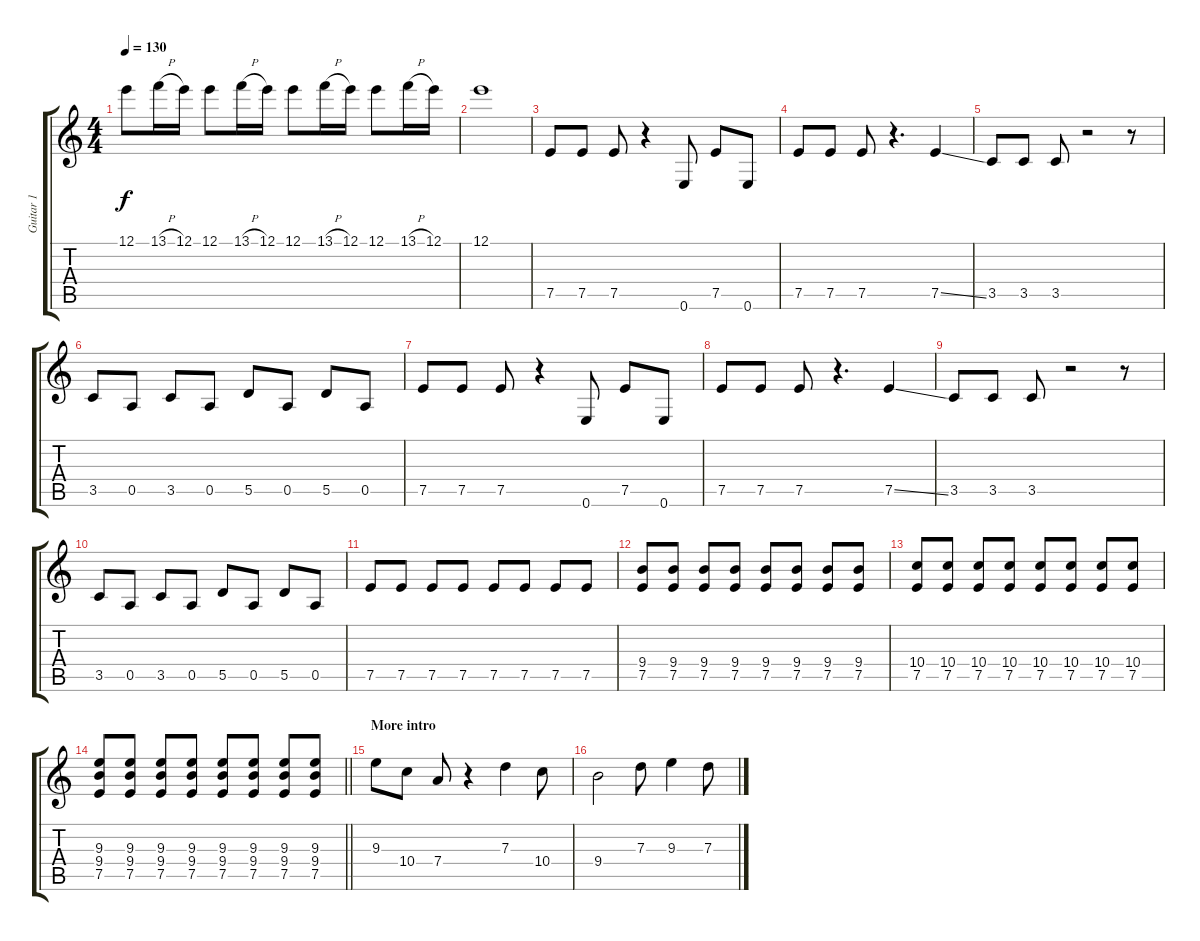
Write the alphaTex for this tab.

\track ("Guitar 1" "Guitar 1") {instrument overdrivenguitar}
\staff {score tabs}
\tuning (E4 B3 G3 D3 A2 E2) {hide}
\ts (4 4)
\tempo 130
\clef g2
\ks c
12.1.8{dy f} 13.1{h}.16 12.1.16 12.1.8 13.1{h}.16 12.1.16 12.1.8 13.1{h}.16 12.1.16 12.1.8 13.1{h}.16 12.1.16 |
12.1.1 |
7.5.8 7.5.8 7.5.8 r.4 0.6.8 7.5.8 0.6.8 |
7.5.8 7.5.8 7.5.8 r.4{d} 7.5{ss}.4 |
3.5.8 3.5.8 3.5.8 r.2 r.8 |
3.5.8 0.5.8 3.5.8 0.5.8 5.5.8 0.5.8 5.5.8 0.5.8 |
7.5.8 7.5.8 7.5.8 r.4 0.6.8 7.5.8 0.6.8 |
7.5.8 7.5.8 7.5.8 r.4{d} 7.5{ss}.4 |
3.5.8 3.5.8 3.5.8 r.2 r.8 |
3.5.8 0.5.8 3.5.8 0.5.8 5.5.8 0.5.8 5.5.8 0.5.8 |
7.5.8 7.5.8 7.5.8 7.5.8 7.5.8 7.5.8 7.5.8 7.5.8 |
(9.4 7.5).8 (9.4 7.5).8 (9.4 7.5).8 (9.4 7.5).8 (9.4 7.5).8 (9.4 7.5).8 (9.4 7.5).8 (9.4 7.5).8 |
(10.4 7.5).8 (10.4 7.5).8 (10.4 7.5).8 (10.4 7.5).8 (10.4 7.5).8 (10.4 7.5).8 (10.4 7.5).8 (10.4 7.5).8 |
\barLineRight lightlight
(9.3 9.4 7.5).8 (9.3 9.4 7.5).8 (9.3 9.4 7.5).8 (9.3 9.4 7.5).8 (9.3 9.4 7.5).8 (9.3 9.4 7.5).8 (9.3 9.4 7.5).8 (9.3 9.4 7.5).8 |
\section ("" "More intro")
9.3.8 10.4.8 7.4.8 r.4 7.3.4 10.4.8 |
9.4.2 7.3.8 9.3.4 7.3.8
